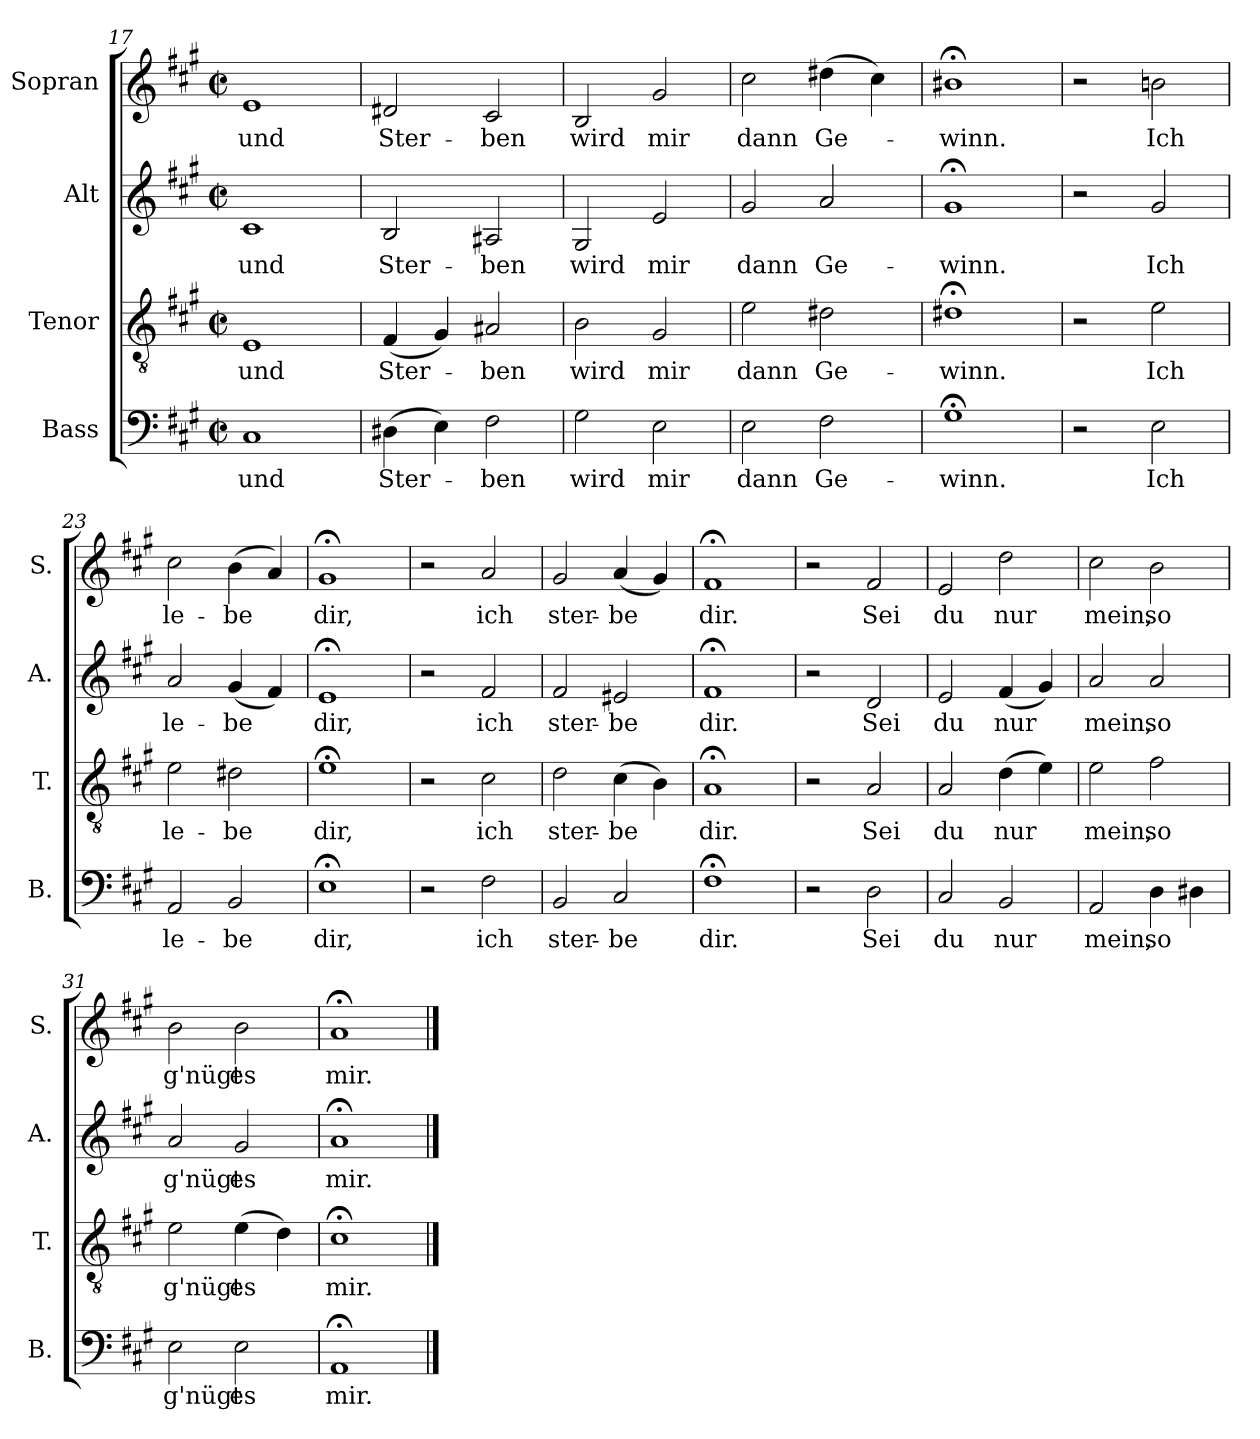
**kern	**text	**kern	**text	**kern	**text	**kern	**text
*part4	*part4	*part3	*part3	*part2	*part2	*part1	*part1
*staff4	*staff4	*staff3	*staff3	*staff2	*staff2	*staff1	*staff1
*I"Bass	*	*I"Tenor	*	*I"Alt	*	*I"Sopran	*
*I'B.	*	*I'T.	*	*I'A.	*	*I'S.	*
*clefF4	*	*clefGv2	*	*clefG2	*	*clefG2	*
*	*	*ITrd7c12	*	*	*	*	*
*k[f#c#g#]	*	*k[f#c#g#]	*	*k[f#c#g#]	*	*k[f#c#g#]	*
*A:	*	*A:	*	*A:	*	*A:	*
*M2/2	*	*M2/2	*	*M2/2	*	*M2/2	*
*met(c|)	*	*met(c|)	*	*met(c|)	*	*met(c|)	*
=17	=17	=17	=17	=17	=17	=17	=17
!	!LO:LY:b	!	!LO:LY:b	!	!LO:LY:b	!	!LO:LY:b
1C#	und	1EE	und	1c#	und	1e	und
=18	=18	=18	=18	=18	=18	=18	=18
!	!LO:LY:b	!	!LO:LY:b	!	!LO:LY:b	!	!LO:LY:b
(>4D#X\	Ster-	(<4FF#/	Ster-	2B/	Ster-	2d#X/	Ster-
4E\)	.	4GG#/)	.	.	.	.	.
!	!LO:LY:b	!	!LO:LY:b	!	!LO:LY:b	!	!LO:LY:b
2F#\	-ben	2AA#X/	-ben	2A#X/	-ben	2c#/	-ben
=19	=19	=19	=19	=19	=19	=19	=19
!	!LO:LY:b	!	!LO:LY:b	!	!LO:LY:b	!	!LO:LY:b
2G#\	wird	2BB\	wird	2G#/	wird	2B/	wird
!	!LO:LY:b	!	!LO:LY:b	!	!LO:LY:b	!	!LO:LY:b
2E\	mir	2GG#/	mir	2e/	mir	2g#/	mir
=20	=20	=20	=20	=20	=20	=20	=20
!	!LO:LY:b	!	!LO:LY:b	!	!LO:LY:b	!	!LO:LY:b
2E\	dann	2E\	dann	2g#/	dann	2cc#\	dann
!	!LO:LY:b	!	!LO:LY:b	!	!LO:LY:b	!	!LO:LY:b
2F#\	Ge-	2D#X\	Ge-	2a/	Ge-	(>4dd#X\	Ge-
.	.	.	.	.	.	4cc#\)	.
=21	=21	=21	=21	=21	=21	=21	=21
!	!LO:LY:b	!	!LO:LY:b	!	!LO:LY:b	!	!LO:LY:b
1G#;<	-winn.	1D#X;<	-winn.	1g#;<	-winn.	1b#X;<	-winn.
!!LO:LB:g=z
=22	=22	=22	=22	=22	=22	=22	=22
2r	.	2r	.	2r	.	2r	.
!	!LO:LY:b	!	!LO:LY:b	!	!LO:LY:b	!	!LO:LY:b
2E\	Ich	2E\	Ich	2g#/	Ich	2bn\	Ich
=23	=23	=23	=23	=23	=23	=23	=23
!	!LO:LY:b	!	!LO:LY:b	!	!LO:LY:b	!	!LO:LY:b
2AA/	le-	2E\	le-	2a/	le-	2cc#\	le-
!	!LO:LY:b	!	!LO:LY:b	!	!LO:LY:b	!	!LO:LY:b
2BB/	-be	2D#X\	-be	(<4g#/	-be	(>4b\	-be
.	.	.	.	4f#/)	.	4a/)	.
=24	=24	=24	=24	=24	=24	=24	=24
!	!LO:LY:b	!	!LO:LY:b	!	!LO:LY:b	!	!LO:LY:b
1E;<	dir,	1E;<	dir,	1e;<	dir,	1g#;<	dir,
=25	=25	=25	=25	=25	=25	=25	=25
2r	.	2r	.	2r	.	2r	.
!	!LO:LY:b	!	!LO:LY:b	!	!LO:LY:b	!	!LO:LY:b
2F#\	ich	2C#\	ich	2f#/	ich	2a/	ich
=26	=26	=26	=26	=26	=26	=26	=26
!	!LO:LY:b	!	!LO:LY:b	!	!LO:LY:b	!	!LO:LY:b
2BB/	ster-	2D\	ster-	2f#/	ster-	2g#/	ster-
!	!LO:LY:b	!	!LO:LY:b	!	!LO:LY:b	!	!LO:LY:b
2C#/	-be	(>4C#\	-be	2e#X/	-be	(<4a/	-be
.	.	4BB\)	.	.	.	4g#/)	.
=27	=27	=27	=27	=27	=27	=27	=27
!	!LO:LY:b	!	!LO:LY:b	!	!LO:LY:b	!	!LO:LY:b
1F#;<	dir.	1AA;<	dir.	1f#;<	dir.	1f#;<	dir.
=28	=28	=28	=28	=28	=28	=28	=28
2r	.	2r	.	2r	.	2r	.
!	!LO:LY:b	!	!LO:LY:b	!	!LO:LY:b	!	!LO:LY:b
2D\	Sei	2AA/	Sei	2d/	Sei	2f#/	Sei
=29	=29	=29	=29	=29	=29	=29	=29
!	!LO:LY:b	!	!LO:LY:b	!	!LO:LY:b	!	!LO:LY:b
2C#/	du	2AA/	du	2e/	du	2e/	du
!	!LO:LY:b	!	!LO:LY:b	!	!LO:LY:b	!	!LO:LY:b
2BB/	nur	(>4D\	nur	(<4f#/	nur	2dd\	nur
.	.	4E\)	.	4g#/)	.	.	.
=30	=30	=30	=30	=30	=30	=30	=30
!	!LO:LY:b	!	!LO:LY:b	!	!LO:LY:b	!	!LO:LY:b
2AA/	mein,	2E\	mein,	2a/	mein,	2cc#\	mein,
!	!LO:LY:b	!	!LO:LY:b	!	!LO:LY:b	!	!LO:LY:b
4D\	so	2F#\	so	2a/	so	2b\	so
4D#X\	.	.	.	.	.	.	.
=31	=31	=31	=31	=31	=31	=31	=31
!	!LO:LY:b	!	!LO:LY:b	!	!LO:LY:b	!	!LO:LY:b
2E\	g'nügt	2E\	g'nügt	2a/	g'nügt	2b\	g'nügt
!	!LO:LY:b	!	!LO:LY:b	!	!LO:LY:b	!	!LO:LY:b
2E\	es	(>4E\	es	2g#/	es	2b\	es
.	.	4D\)	.	.	.	.	.
=32	=32	=32	=32	=32	=32	=32	=32
!	!LO:LY:b	!	!LO:LY:b	!	!LO:LY:b	!	!LO:LY:b
1AA;<	mir.	1C#;<	mir.	1a;<	mir.	1a;<	mir.
==	==	==	==	==	==	==	==
*-	*-	*-	*-	*-	*-	*-	*-
